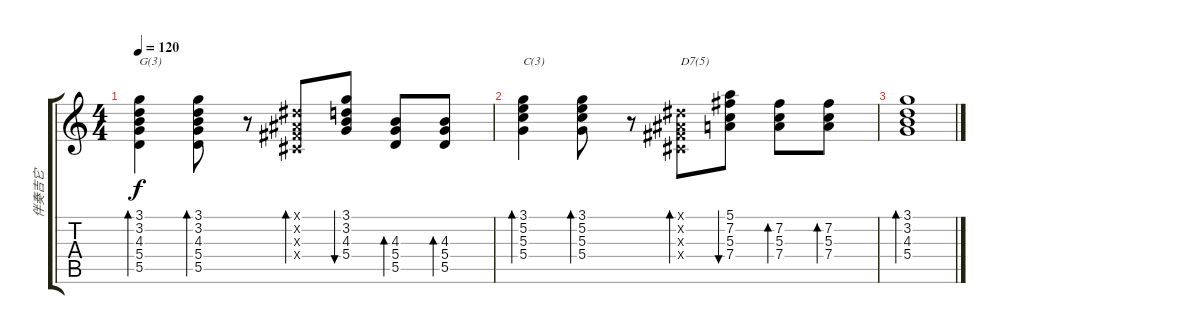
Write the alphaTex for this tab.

\track ("伴奏吉它" "伴奏吉它") {instrument acousticguitarsteel}
\staff {score tabs}
\tuning (E4 B3 G3 D3 A2 E2) {hide}
\ts (4 4)
\tempo 120
\clef g2
\ks c
(3.1 3.2 4.3 5.4 5.5).4{bd 60 txt "G(3)" dy f} (3.1 3.2 4.3 5.4 5.5).8{bd 60} r.8 (-1.1{x} -1.2{x} -1.3{x} -1.4{x}).8{bd 60} (3.1 3.2 4.3 5.4).8{bu 120} (4.3 5.4 5.5).8{bd 60} (4.3 5.4 5.5).8{bd 60} |
(3.1 5.2 5.3 5.4).4{bd 60 txt "C(3)"} (3.1 5.2 5.3 5.4).8{bd 60} r.8 (-1.1{x} -1.2{x} -1.3{x} -1.4{x}).8{bd 60 txt "D7(5)"} (5.1 7.2 5.3 7.4).8{bu 120} (7.2 5.3 7.4).8{bd 60} (7.2 5.3 7.4).8{bd 60} |
(3.1 3.2 4.3 5.4).1{bd 30}
